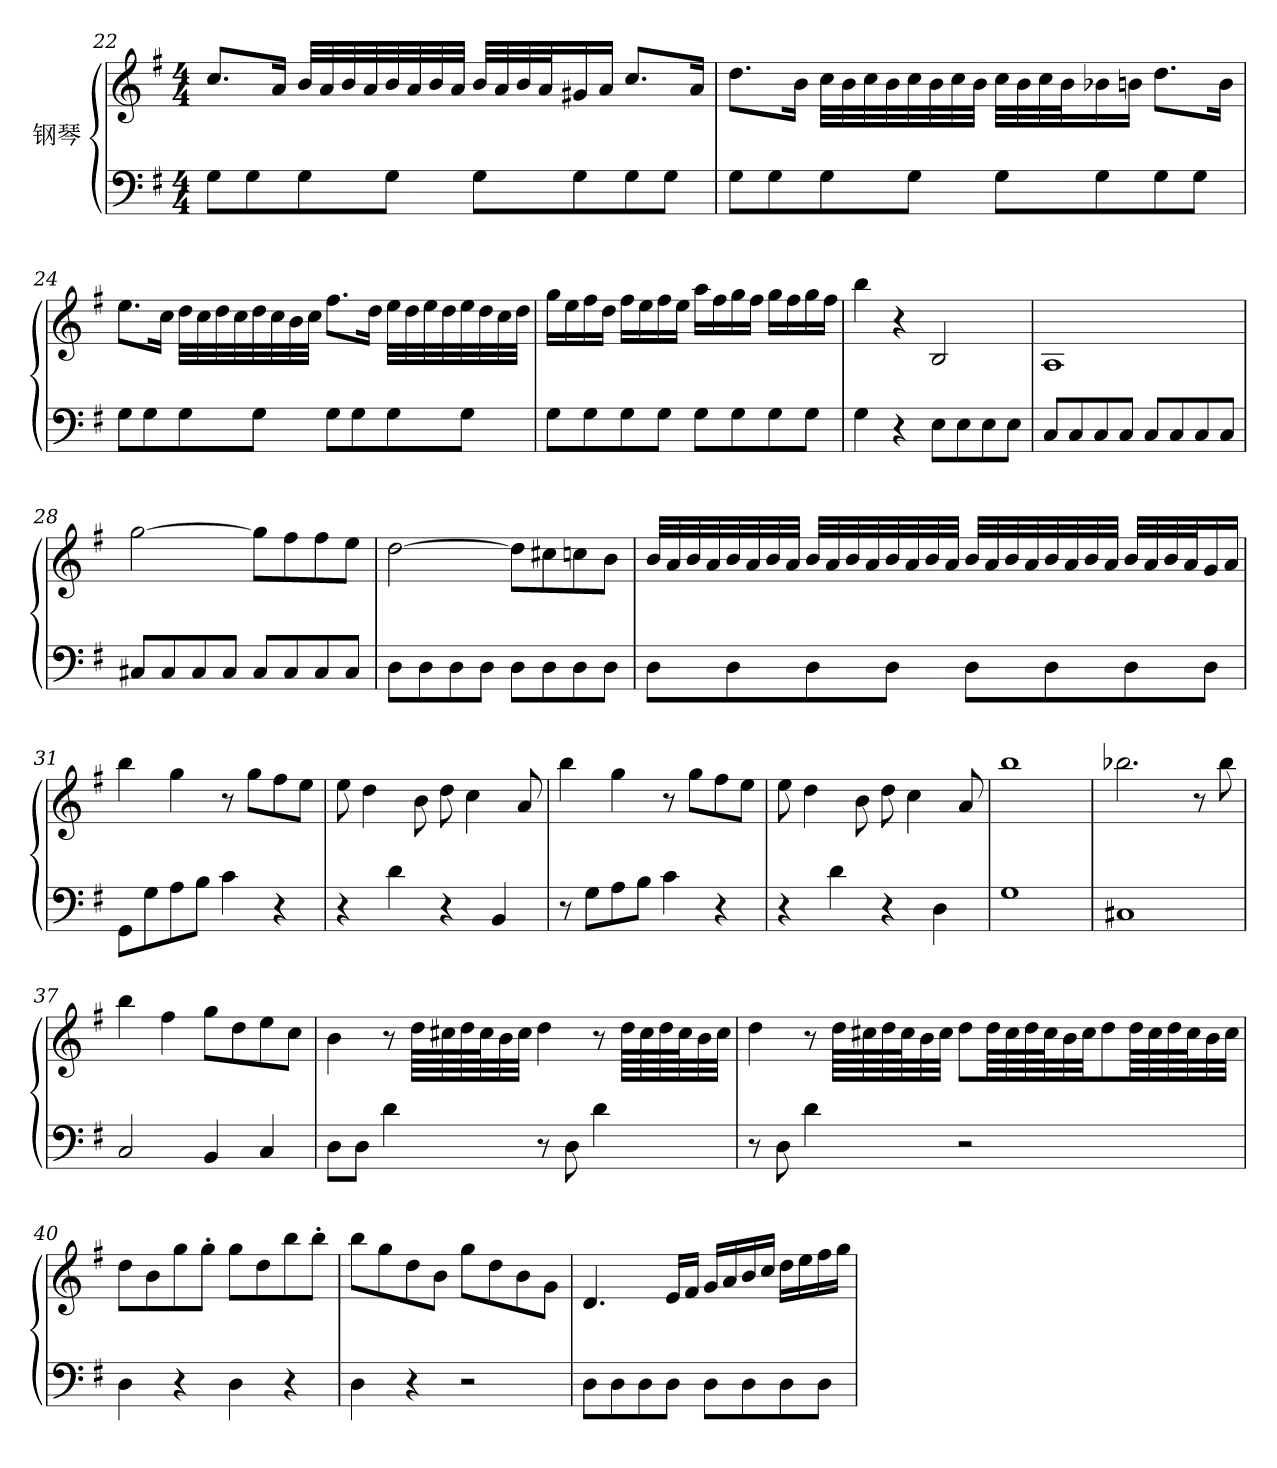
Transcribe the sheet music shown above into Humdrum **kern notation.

**kern	**kern
*part2	*part1
*staff2	*staff1
*I"钢琴	*I"钢琴
!!LO:LB:g=z
*clefF4	*clefG2
*k[f#]	*k[f#]
*M4/4	*M4/4
=22	=22
8G\L	8.cc/L
8G\	.
.	16a/Jk
8G\	32b/LLL
.	32a/
.	32b/
.	32a/
8G\J	32b/
.	32a/
.	32b/
.	32a/JJJ
8G\L	32b/LLL
.	32a/
.	32b/
.	32a/J
8G\	16g#X/
.	16a/JJ
8G\	8.cc/L
8G\J	.
.	16a/Jk
=23	=23
8G\L	8.dd\L
8G\	.
.	16b\Jk
8G\	32cc\LLL
.	32b\
.	32cc\
.	32b\
8G\J	32cc\
.	32b\
.	32cc\
.	32b\JJJ
8G\L	32cc\LLL
.	32b\
.	32cc\
.	32b\J
8G\	16b-X\
.	16bn\JJ
8G\	8.dd\L
8G\J	.
.	16b\Jk
!!LO:LB:g=z
=24	=24
8G\L	8.ee\L
8G\	.
.	16cc\Jk
8G\	32dd\LLL
.	32cc\
.	32dd\
.	32cc\
8G\J	32dd\
.	32cc\
.	32b\
.	32cc\JJJ
8G\L	8.ff#\L
8G\	.
.	16dd\Jk
8G\	32ee\LLL
.	32dd\
.	32ee\
.	32dd\
8G\J	32ee\
.	32dd\
.	32cc\
.	32dd\JJJ
=25	=25
8G\L	16gg\LL
.	16ee\
8G\	16ff#\
.	16dd\JJ
8G\	16ff#\LL
.	16ee\
8G\J	16ff#\
.	16ee\JJ
8G\L	16aa\LL
.	16ff#\
8G\	16gg\
.	16ff#\JJ
8G\	16gg\LL
.	16ff#\
8G\J	16gg\
.	16ff#\JJ
=26	=26
4G\	4bb\
4r	4r
8E\L	2B/
8E\	.
8E\	.
8E\J	.
!!LO:LB:g=z
=27	=27
8C/L	1A
8C/	.
8C/	.
8C/J	.
8C/L	.
8C/	.
8C/	.
8C/J	.
=28	=28
8C#X/L	[2gg\
8C#/	.
8C#/	.
8C#/J	.
8C#/L	8gg\L]
8C#/	8ff#\
8C#/	8ff#\
8C#/J	8ee\J
=29	=29
8D\L	[2dd\
8D\	.
8D\	.
8D\J	.
8D\L	8dd\L]
8D\	8cc#X\
8D\	8ccn\
8D\J	8b\J
!!LO:PB:g=z
=30	=30
8D\L	32b/LLL
.	32a/
.	32b/
.	32a/
8D\	32b/
.	32a/
.	32b/
.	32a/JJJ
8D\	32b/LLL
.	32a/
.	32b/
.	32a/
8D\J	32b/
.	32a/
.	32b/
.	32a/JJJ
8D\L	32b/LLL
.	32a/
.	32b/
.	32a/
8D\	32b/
.	32a/
.	32b/
.	32a/JJJ
8D\	32b/LLL
.	32a/
.	32b/
.	32a/J
8D\J	16g/
.	16a/JJ
=31	=31
8GG\L	4bb\
8G\	.
8A\	4gg\
8B\J	.
4c\	8r
.	8gg\L
4r	8ff#\
.	8ee\J
=32	=32
4r	8ee\
.	4dd\
4d\	.
.	8b\
4r	8dd\
.	4cc\
4BB/	.
.	8a/
!!LO:LB:g=z
=33	=33
8r	4bb\
8G\L	.
8A\	4gg\
8B\J	.
4c\	8r
.	8gg\L
4r	8ff#\
.	8ee\J
=34	=34
4r	8ee\
.	4dd\
4d\	.
.	8b\
4r	8dd\
.	4cc\
4D\	.
.	8a/
=35	=35
1G	1bb
=36	=36
1C#X	2.bb-X\
.	8r
.	8bb-\
=37	=37
2C/	4bb\
.	4ff#\
4BB/	8gg\L
.	8dd\
4C/	8ee\
.	8cc\J
!!LO:LB:g=z
=38	=38
8D\L	4b\
8D\J	.
4d\	8r
.	64dd\LLLL
.	64cc#X\
.	64dd\
.	64cc#\J
.	32b\
.	32cc#\JJJ
8r	4dd\
8D\	.
4d\	8r
.	64dd\LLLL
.	64cc#\
.	64dd\
.	64cc#\J
.	32b\
.	32cc#\JJJ
=39	=39
8r	4dd\
8D\	.
4d\	8r
.	64dd\LLLL
.	64cc#X\
.	64dd\
.	64cc#\J
.	32b\
.	32cc#\JJJ
2r	8dd\L
.	64dd\LLL
.	64cc#\
.	64dd\
.	64cc#\J
.	32b\
.	32cc#\JJ
.	8dd\
.	64dd\LLL
.	64cc#\
.	64dd\
.	64cc#\J
.	32b\
.	32cc#\JJJ
!!LO:LB:g=z
=40	=40
4D\	8dd\L
.	8b\
4r	8gg\
.	8gg'\J
4D\	8gg\L
.	8dd\
4r	8bb\
.	8bb'\J
=41	=41
4D\	8bb\L
.	8gg\
4r	8dd\
.	8b\J
2r	8gg\L
.	8dd\
.	8b\
.	8g\J
=42	=42
8D\L	4.d/
8D\	.
8D\	.
8D\J	16e/LL
.	16f#/JJ
8D\L	16g/LL
.	16a/
8D\	16b/
.	16cc/JJ
8D\	16dd\LL
.	16ee\
8D\J	16ff#\
.	16gg\JJ
=	=
*-	*-
